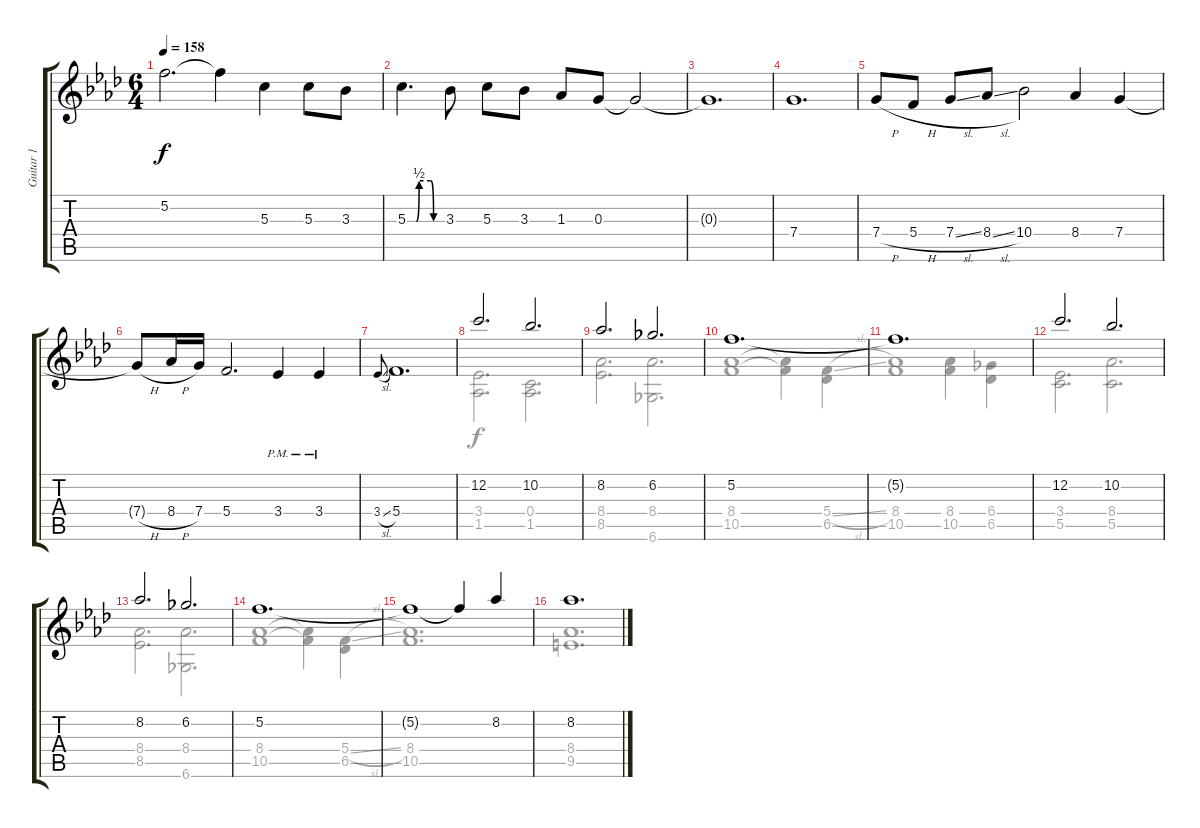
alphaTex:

\track ("Guitar 1" "Guitar 1") {instrument overdrivenguitar}
\staff {score tabs}
\tuning (E4 C4 G3 C3 G2 C2) {hide}
\voice
\ts (6 4)
\tempo 158
\clef g2
\ks ab
5.2.2{d dy f} 5.2{t}.4 5.3.4 5.3.8 3.3.8 |
5.3{be (custom 0 0 15 0 20 2 40 2 45 0 60 0)}.4{d} 3.3.8 5.3.8 3.3.8 1.3.8 0.3.8 0.3{t}.2 |
0.3{t}.1{d} |
7.4.1{d} |
7.4{h}.8 5.4{h}.8 7.4{sl}.8 8.4{sl}.8 10.4.2 8.4.4 7.4.4 |
7.4{h t}.8 8.4{h}.16 7.4.16 5.4.2{d} 3.4{pm}.4 3.4{pm}.4 |
3.4{sl}.8{gr onbeat} 5.4.1{d} |
12.2.2{d} 10.2.2{d} |
8.2.2{d} 6.2.2{d} |
5.2.1{d} |
5.2{t}.1{d} |
12.2.2{d} 10.2.2{d} |
8.2.2{d} 6.2.2{d} |
5.2.1{d} |
5.2{t}.1 5.2{t}.4 8.2.4 |
8.2.1{d}
\voice
\clef g2
\ottava regular
\simile none
\ks ab
|
|
|
|
|
|
|
(3.4 1.5).2{d} (0.4 1.5).2{d} |
(8.4 8.5).2{d} (8.4 6.6).2{d} |
(8.4 10.5).1 (8.4{t} 10.5{t}).4 (5.4{sl} 6.5).4 |
(8.4 10.5).1 (8.4 10.5).4 (6.4 6.5).4 |
(3.4 5.5).2{d} (8.4 5.5).2{d} |
(8.4 8.5).2{d} (8.4 6.6).2{d} |
(8.4 10.5).1 (8.4{t} 10.5{t}).4 (5.4{sl} 6.5).4 |
(8.4 10.5).1{d} |
(8.4 9.5).1{d}
